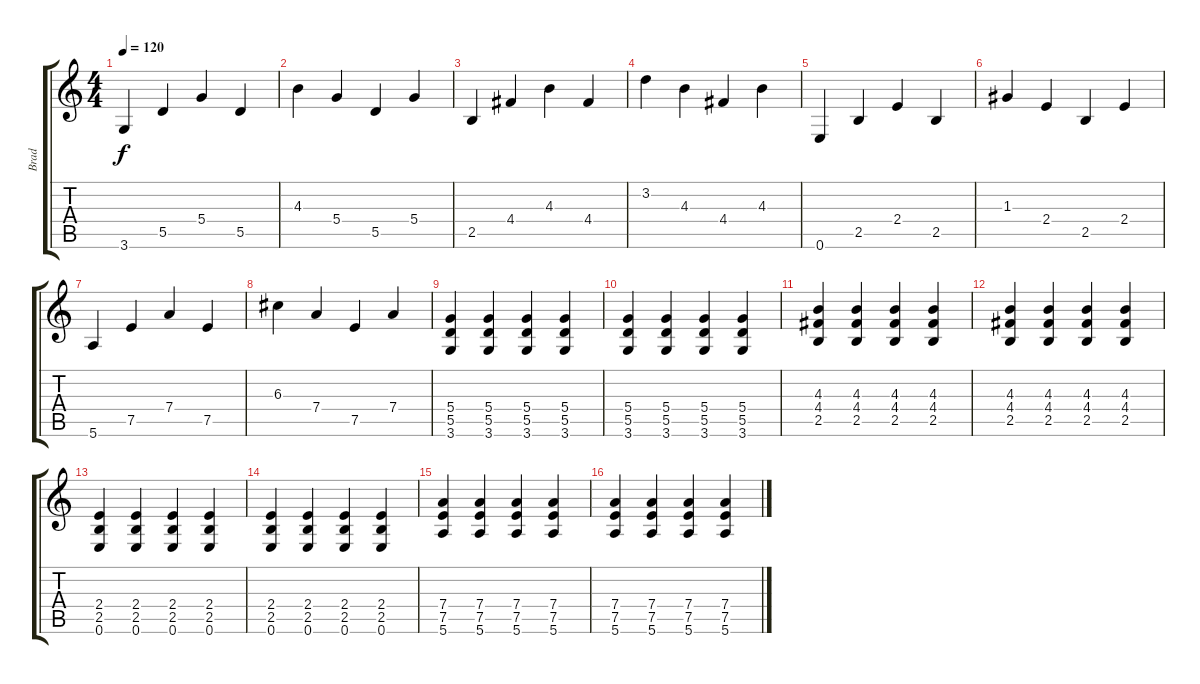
\track ("Brad" "Brad") {instrument acousticguitarsteel}
\staff {score tabs}
\tuning (E4 B3 G3 D3 A2 E2) {hide}
\ts (4 4)
\tempo 120
\clef g2
\ks c
3.6.4{dy f} 5.5.4 5.4.4 5.5.4 |
4.3.4 5.4.4 5.5.4 5.4.4 |
2.5.4 4.4.4 4.3.4 4.4.4 |
3.2.4 4.3.4 4.4.4 4.3.4 |
0.6.4 2.5.4 2.4.4 2.5.4 |
1.3.4 2.4.4 2.5.4 2.4.4 |
5.6.4 7.5.4 7.4.4 7.5.4 |
6.3.4 7.4.4 7.5.4 7.4.4 |
(5.4 5.5 3.6).4 (5.4 5.5 3.6).4 (5.4 5.5 3.6).4 (5.4 5.5 3.6).4 |
(5.4 5.5 3.6).4 (5.4 5.5 3.6).4 (5.4 5.5 3.6).4 (5.4 5.5 3.6).4 |
(4.3 4.4 2.5).4 (4.3 4.4 2.5).4 (4.3 4.4 2.5).4 (4.3 4.4 2.5).4 |
(4.3 4.4 2.5).4 (4.3 4.4 2.5).4 (4.3 4.4 2.5).4 (4.3 4.4 2.5).4 |
(2.4 2.5 0.6).4 (2.4 2.5 0.6).4 (2.4 2.5 0.6).4 (2.4 2.5 0.6).4 |
(2.4 2.5 0.6).4 (2.4 2.5 0.6).4 (2.4 2.5 0.6).4 (2.4 2.5 0.6).4 |
(7.4 7.5 5.6).4 (7.4 7.5 5.6).4 (7.4 7.5 5.6).4 (7.4 7.5 5.6).4 |
(7.4 7.5 5.6).4 (7.4 7.5 5.6).4 (7.4 7.5 5.6).4 (7.4 7.5 5.6).4
